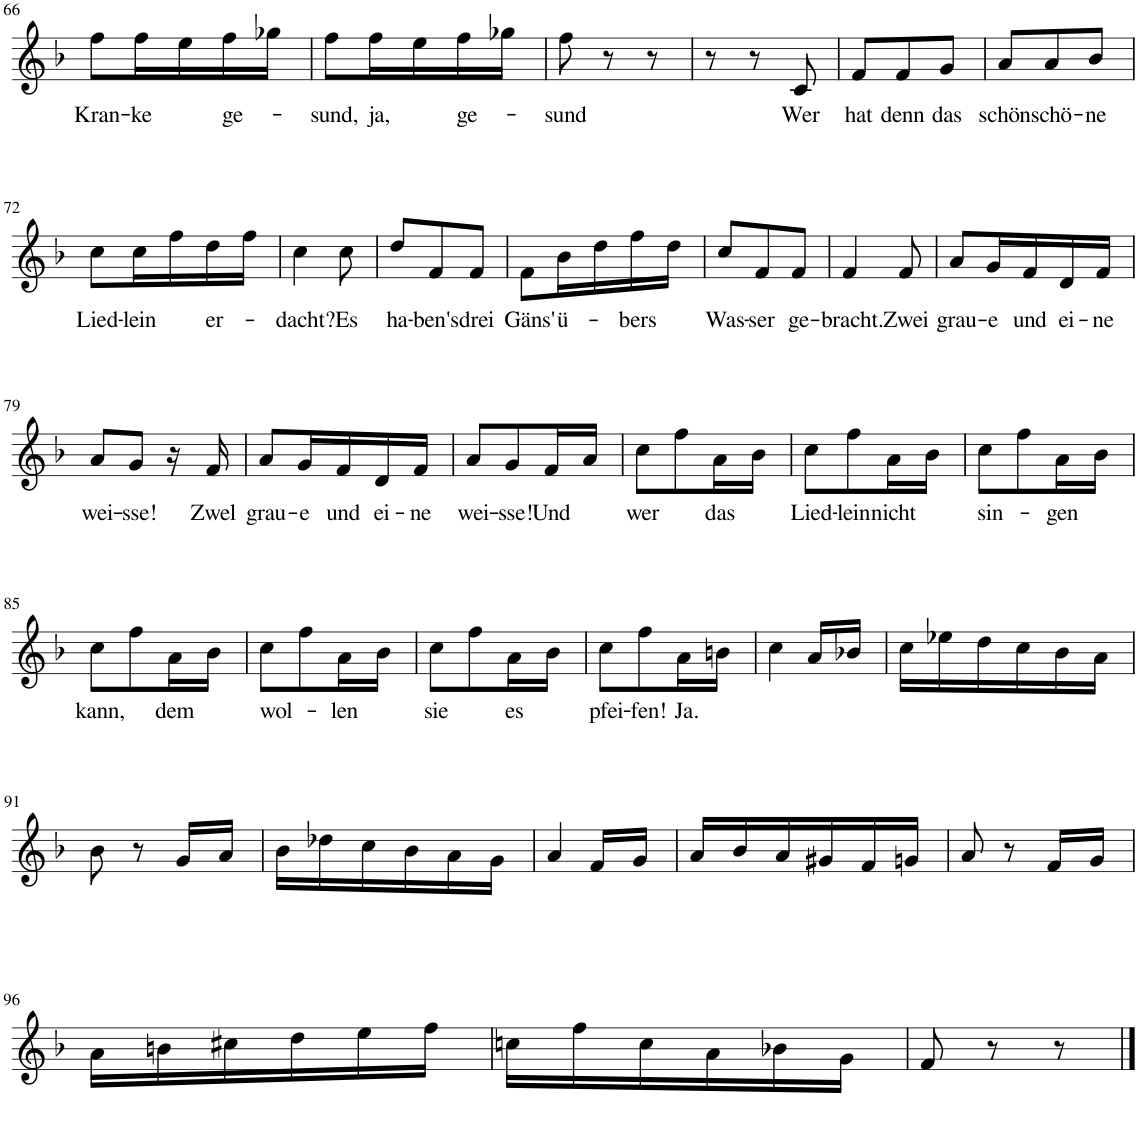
**kern	**text
*part1	*part1
*staff1	*staff1
*I"Piano	*
*I'Pno	*
!!LO:PB:g=z
*clefG2	*
*k[b-]	*
*M3/8	*
=66	=66
!	!LO:LY:b
8ff\L	Kran-
!	!LO:LY:b
16ff\L	-ke
16ee\	.
!	!LO:LY:b
16ff\	ge-
16gg-X\JJ	.
=67	=67
!	!LO:LY:b
8ff\L	-sund,
!	!LO:LY:b
16ff\L	ja,
16ee\	.
!	!LO:LY:b
16ff\	ge-
16gg-X\JJ	.
=68	=68
!	!LO:LY:b
8ff\	-sund
8r	.
8r	.
=69	=69
8r	.
8r	.
!	!LO:LY:b
8c/	Wer
=70	=70
!	!LO:LY:b
8f/L	hat
!	!LO:LY:b
8f/	denn
!	!LO:LY:b
8g/J	das
=71	=71
!	!LO:LY:b
8a/L	schön
!	!LO:LY:b
8a/	schö-
!	!LO:LY:b
8b-/J	-ne
!!LO:LB:g=z
=72	=72
!	!LO:LY:b
8cc\L	Lied-
!	!LO:LY:b
16cc\L	-lein
16ff\	.
!	!LO:LY:b
16dd\	er-
16ff\JJ	.
=73	=73
!	!LO:LY:b
4cc\	-dacht?
!	!LO:LY:b
8cc\	Es
=74	=74
!	!LO:LY:b
8dd/L	ha-
!	!LO:LY:b
8f/	-ben's
!	!LO:LY:b
8f/J	drei
=75	=75
!	!LO:LY:b
8f\L	Gäns'
!	!LO:LY:b
16b-\L	ü-
16dd\	.
!	!LO:LY:b
16ff\	-bers
16dd\JJ	.
=76	=76
!	!LO:LY:b
8cc/L	Was-
!	!LO:LY:b
8f/	-ser
!	!LO:LY:b
8f/J	ge-
=77	=77
!	!LO:LY:b
4f/	-bracht.
!	!LO:LY:b
8f/	Zwei
=78	=78
!	!LO:LY:b
8a/L	grau-
!	!LO:LY:b
16g/L	-e
!	!LO:LY:b
16f/	und
!	!LO:LY:b
16d/	ei-
!	!LO:LY:b
16f/JJ	-ne
!!LO:LB:g=z
=79	=79
!	!LO:LY:b
8a/L	wei-
!	!LO:LY:b
8g/J	-sse!
16r	.
!	!LO:LY:b
16f/	Zwel
=80	=80
!	!LO:LY:b
8a/L	grau-
!	!LO:LY:b
16g/L	-e
!	!LO:LY:b
16f/	und
!	!LO:LY:b
16d/	ei-
!	!LO:LY:b
16f/JJ	-ne
=81	=81
!	!LO:LY:b
8a/L	wei-
!	!LO:LY:b
8g/	-sse!
!	!LO:LY:b
16f/L	Und
16a/JJ	.
=82	=82
!	!LO:LY:b
8cc\L	wer
8ff\	.
!	!LO:LY:b
16a\L	das
16b-\JJ	.
=83	=83
!	!LO:LY:b
8cc\L	Lied-
!	!LO:LY:b
8ff\	-lein
!	!LO:LY:b
16a\L	nicht
16b-\JJ	.
=84	=84
!	!LO:LY:b
8cc\L	sin-
8ff\	.
!	!LO:LY:b
16a\L	-gen
16b-\JJ	.
!!LO:LB:g=z
=85	=85
!	!LO:LY:b
8cc\L	kann,
8ff\	.
!	!LO:LY:b
16a\L	dem
16b-\JJ	.
=86	=86
!	!LO:LY:b
8cc\L	wol-
8ff\	.
!	!LO:LY:b
16a\L	-len
16b-\JJ	.
=87	=87
!	!LO:LY:b
8cc\L	sie
8ff\	.
!	!LO:LY:b
16a\L	es
16b-\JJ	.
=88	=88
!	!LO:LY:b
8cc\L	pfei-
!	!LO:LY:b
8ff\	-fen!
!	!LO:LY:b
16a\L	Ja.
16bn\JJ	.
=89	=89
4cc\	.
16a/LL	.
16b-X/JJ	.
=90	=90
16cc\LL	.
16ee-X\	.
16dd\	.
16cc\	.
16b-\	.
16a\JJ	.
!!LO:LB:g=z
=91	=91
8b-\	.
8r	.
16g/LL	.
16a/JJ	.
=92	=92
16b-\LL	.
16dd-X\	.
16cc\	.
16b-\	.
16a\	.
16g\JJ	.
=93	=93
4a/	.
16f/LL	.
16g/JJ	.
=94	=94
16a/LL	.
16b-/	.
16a/	.
16g#X/	.
16f/	.
16gn/JJ	.
=95	=95
8a/	.
8r	.
16f/LL	.
16g/JJ	.
!!LO:LB:g=z
=96	=96
16a\LL	.
16bn\	.
16cc#X\	.
16dd\	.
16ee\	.
16ff\JJ	.
=97	=97
16ccn\LL	.
16ff\	.
16cc\	.
16a\	.
16b-X\	.
16g\JJ	.
=98	=98
8f/	.
8r	.
8r	.
==	==
*-	*-
